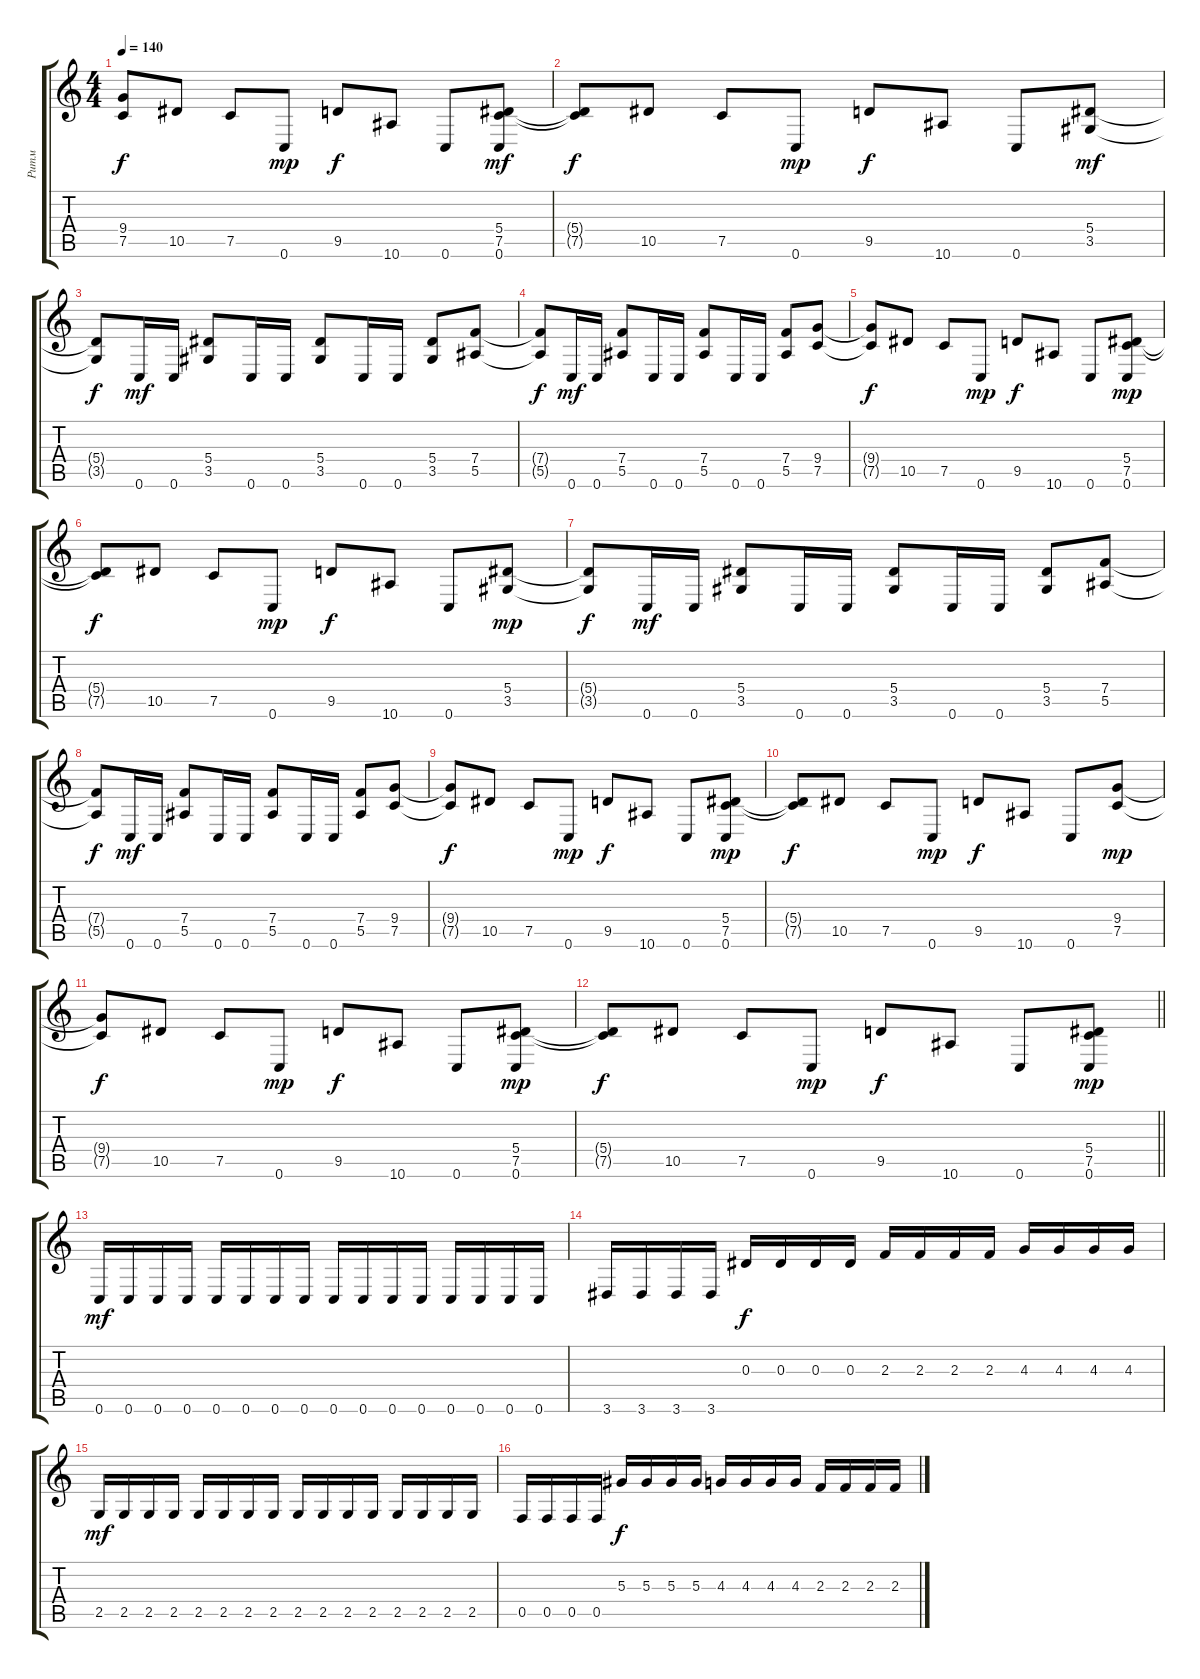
\track ("Ритм" "Ритм") {instrument distortionguitar}
\staff {score tabs}
\tuning (C4 G3 Eb3 Bb2 F2 C2) {hide}
\ts (4 4)
\tempo 140
\clef g2
\ks c
(9.4{t} 7.5{t}).8{dy f} 10.5.8 7.5.8 0.6.8{dy mp} 9.5.8{dy f} 10.6.8 0.6.8 (5.4 7.5 0.6).8{dy mf} |
(5.4{t} 7.5{t}).8{dy f} 10.5.8 7.5.8 0.6.8{dy mp} 9.5.8{dy f} 10.6.8 0.6.8 (5.4 3.5).8{dy mf} |
(5.4{t} 3.5{t}).8{dy f} 0.6.16{dy mf} 0.6.16 (5.4 3.5).8 0.6.16 0.6.16 (5.4 3.5).8 0.6.16 0.6.16 (5.4 3.5).8 (7.4 5.5).8 |
(7.4{t} 5.5{t}).8{dy f} 0.6.16{dy mf} 0.6.16 (7.4 5.5).8 0.6.16 0.6.16 (7.4 5.5).8 0.6.16 0.6.16 (7.4 5.5).8 (9.4 7.5).8 |
(9.4{t} 7.5{t}).8{dy f} 10.5.8 7.5.8 0.6.8{dy mp} 9.5.8{dy f} 10.6.8 0.6.8 (5.4 7.5 0.6).8{dy mp} |
(5.4{t} 7.5{t}).8{dy f} 10.5.8 7.5.8 0.6.8{dy mp} 9.5.8{dy f} 10.6.8 0.6.8 (5.4 3.5).8{dy mp} |
(5.4{t} 3.5{t}).8{dy f} 0.6.16{dy mf} 0.6.16 (5.4 3.5).8 0.6.16 0.6.16 (5.4 3.5).8 0.6.16 0.6.16 (5.4 3.5).8 (7.4 5.5).8 |
(7.4{t} 5.5{t}).8{dy f} 0.6.16{dy mf} 0.6.16 (7.4 5.5).8 0.6.16 0.6.16 (7.4 5.5).8 0.6.16 0.6.16 (7.4 5.5).8 (9.4 7.5).8 |
(9.4{t} 7.5{t}).8{dy f} 10.5.8 7.5.8 0.6.8{dy mp} 9.5.8{dy f} 10.6.8 0.6.8 (5.4 7.5 0.6).8{dy mp} |
(5.4{t} 7.5{t}).8{dy f} 10.5.8 7.5.8 0.6.8{dy mp} 9.5.8{dy f} 10.6.8 0.6.8 (9.4 7.5).8{dy mp} |
(9.4{t} 7.5{t}).8{dy f} 10.5.8 7.5.8 0.6.8{dy mp} 9.5.8{dy f} 10.6.8 0.6.8 (5.4 7.5 0.6).8{dy mp} |
\barLineRight lightlight
(5.4{t} 7.5{t}).8{dy f} 10.5.8 7.5.8 0.6.8{dy mp} 9.5.8{dy f} 10.6.8 0.6.8 (5.4 7.5 0.6).8{dy mp} |
\section ("" "")
0.6.16{dy mf} 0.6.16 0.6.16 0.6.16 0.6.16 0.6.16 0.6.16 0.6.16 0.6.16 0.6.16 0.6.16 0.6.16 0.6.16 0.6.16 0.6.16 0.6.16 |
3.6.16 3.6.16 3.6.16 3.6.16 0.3.16{dy f} 0.3.16 0.3.16 0.3.16 2.3.16 2.3.16 2.3.16 2.3.16 4.3.16 4.3.16 4.3.16 4.3.16 |
2.5.16{dy mf} 2.5.16 2.5.16 2.5.16 2.5.16 2.5.16 2.5.16 2.5.16 2.5.16 2.5.16 2.5.16 2.5.16 2.5.16 2.5.16 2.5.16 2.5.16 |
0.5.16 0.5.16 0.5.16 0.5.16 5.3.16{dy f} 5.3.16 5.3.16 5.3.16 4.3.16 4.3.16 4.3.16 4.3.16 2.3.16 2.3.16 2.3.16 2.3.16
